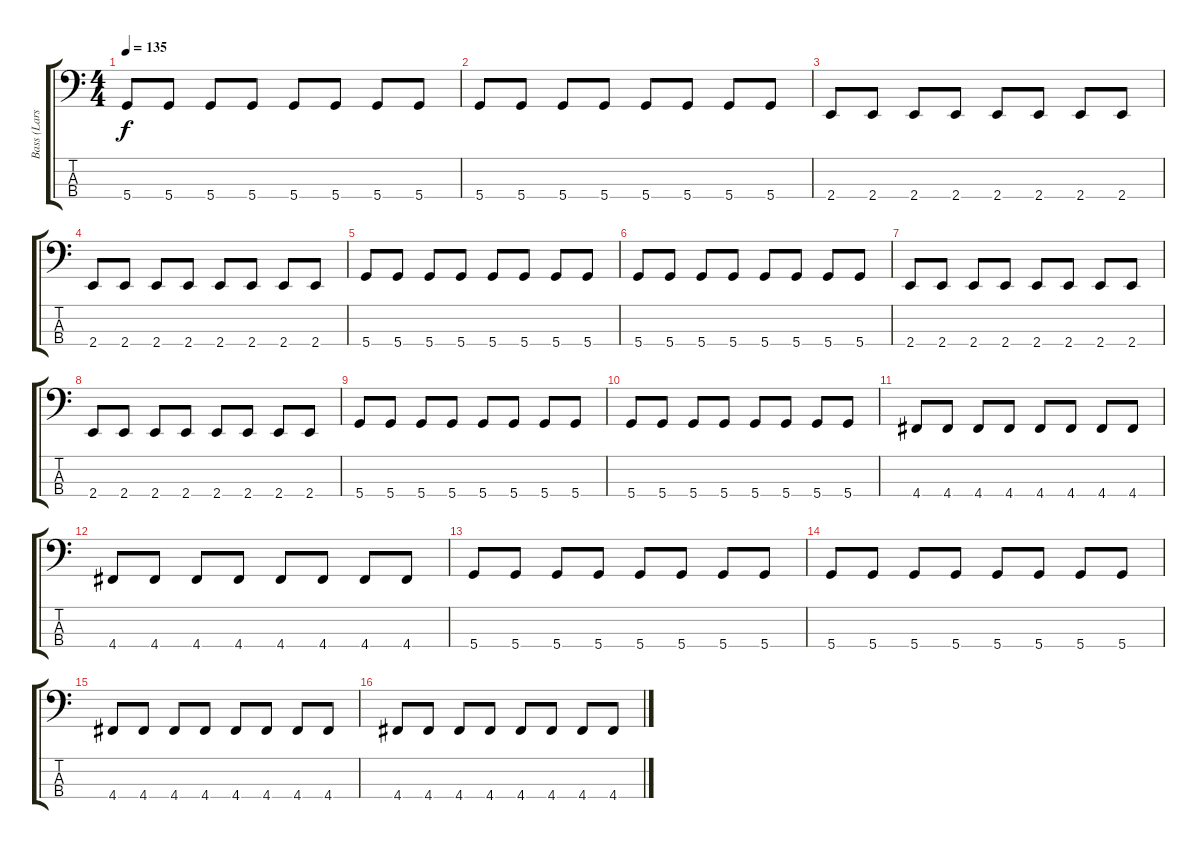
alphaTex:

\track ("Bass (Larssen)" "Bass (Lars") {instrument electricbassfinger}
\staff {score tabs}
\tuning (F2 C2 G1 D1) {hide}
\ts (4 4)
\tempo 135
\clef f4
\ks c
5.4.8{dy f} 5.4.8 5.4.8 5.4.8 5.4.8 5.4.8 5.4.8 5.4.8 |
5.4.8 5.4.8 5.4.8 5.4.8 5.4.8 5.4.8 5.4.8 5.4.8 |
2.4.8 2.4.8 2.4.8 2.4.8 2.4.8 2.4.8 2.4.8 2.4.8 |
2.4.8 2.4.8 2.4.8 2.4.8 2.4.8 2.4.8 2.4.8 2.4.8 |
5.4.8 5.4.8 5.4.8 5.4.8 5.4.8 5.4.8 5.4.8 5.4.8 |
5.4.8 5.4.8 5.4.8 5.4.8 5.4.8 5.4.8 5.4.8 5.4.8 |
2.4.8 2.4.8 2.4.8 2.4.8 2.4.8 2.4.8 2.4.8 2.4.8 |
2.4.8 2.4.8 2.4.8 2.4.8 2.4.8 2.4.8 2.4.8 2.4.8 |
5.4.8 5.4.8 5.4.8 5.4.8 5.4.8 5.4.8 5.4.8 5.4.8 |
5.4.8 5.4.8 5.4.8 5.4.8 5.4.8 5.4.8 5.4.8 5.4.8 |
4.4.8 4.4.8 4.4.8 4.4.8 4.4.8 4.4.8 4.4.8 4.4.8 |
4.4.8 4.4.8 4.4.8 4.4.8 4.4.8 4.4.8 4.4.8 4.4.8 |
5.4.8 5.4.8 5.4.8 5.4.8 5.4.8 5.4.8 5.4.8 5.4.8 |
5.4.8 5.4.8 5.4.8 5.4.8 5.4.8 5.4.8 5.4.8 5.4.8 |
4.4.8 4.4.8 4.4.8 4.4.8 4.4.8 4.4.8 4.4.8 4.4.8 |
4.4.8 4.4.8 4.4.8 4.4.8 4.4.8 4.4.8 4.4.8 4.4.8
